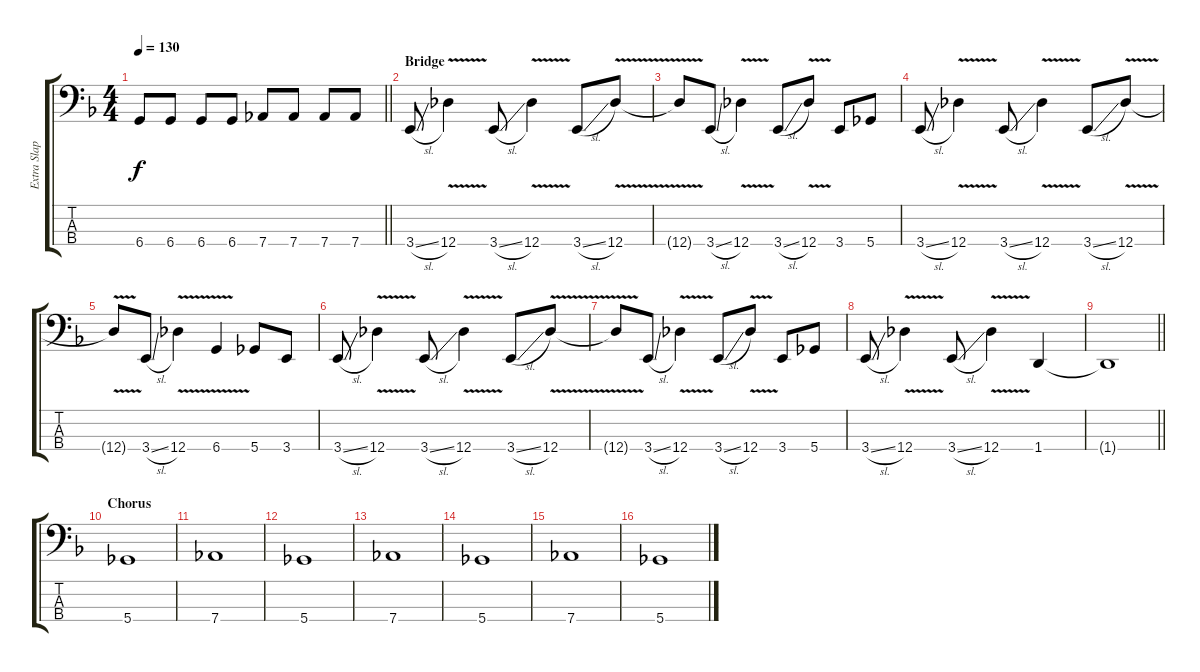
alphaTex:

\track ("Extra SlapBass" "Extra Slap") {instrument slapbass2}
\staff {score tabs}
\tuning (Gb2 Db2 Ab1 Db1) {hide}
\ts (4 4)
\tempo 130
\clef f4
\barLineRight lightlight
\ks f
6.4.8{dy f} 6.4.8 6.4.8 6.4.8 7.4.8 7.4.8 7.4.8 7.4.8 |
\section ("" "Bridge")
3.4{sl}.8 12.4{v}.4 3.4{sl}.8 12.4{v}.4 3.4{sl}.8 12.4{v}.8 |
12.4{t}.8 3.4{sl}.8 12.4{v}.4 3.4{sl}.8 12.4{v}.8 3.4.8 5.4.8 |
3.4{sl}.8 12.4{v}.4 3.4{sl}.8 12.4{v}.4 3.4{sl}.8 12.4{v}.8 |
12.4{t}.8 3.4{sl}.8 12.4{v}.4 6.4{v}.4 5.4.8 3.4.8 |
3.4{sl}.8 12.4{v}.4 3.4{sl}.8 12.4{v}.4 3.4{sl}.8 12.4{v}.8 |
12.4{t}.8 3.4{sl}.8 12.4{v}.4 3.4{sl}.8 12.4{v}.8 3.4.8 5.4.8 |
3.4{sl}.8 12.4{v}.4 3.4{sl}.8 12.4{v}.4 1.4.4 |
\barLineRight lightlight
1.4{t}.1 |
\section ("" "Chorus")
5.4.1 |
7.4.1 |
5.4.1 |
7.4.1 |
5.4.1 |
7.4.1 |
5.4.1
